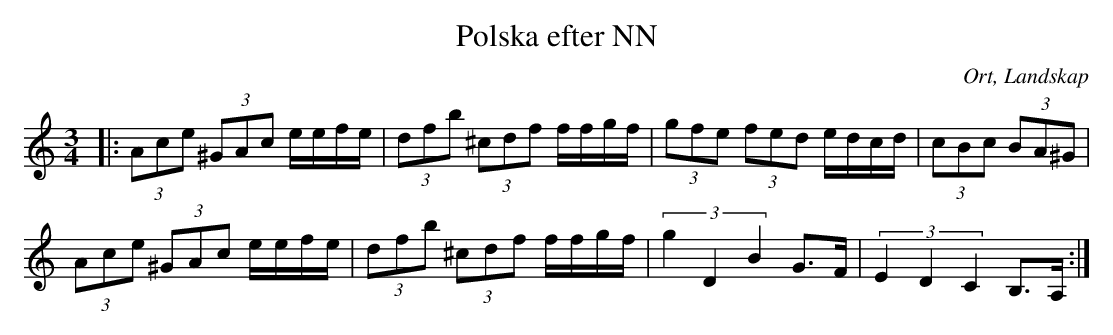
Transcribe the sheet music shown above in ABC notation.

X:1
T:Polska efter NN
O:Ort, Landskap
M:3/4
L:1/8
M:3/4
K:C
|: (3 Ace (3^GAc e/e/f/e/| (3 dfb (3^cdf f/f/g/f/|(3gfe (3fed e/d/c/d/|(3:2:3 cBc (3BA^G |
(3Ace (3^GAc e/e/f/e/| (3 dfb (3^cdf f/f/g/f/|(3:2:3 g2 D2 B2 G>F|(3:2:3 E2 D2 C2 B,>A,:|
